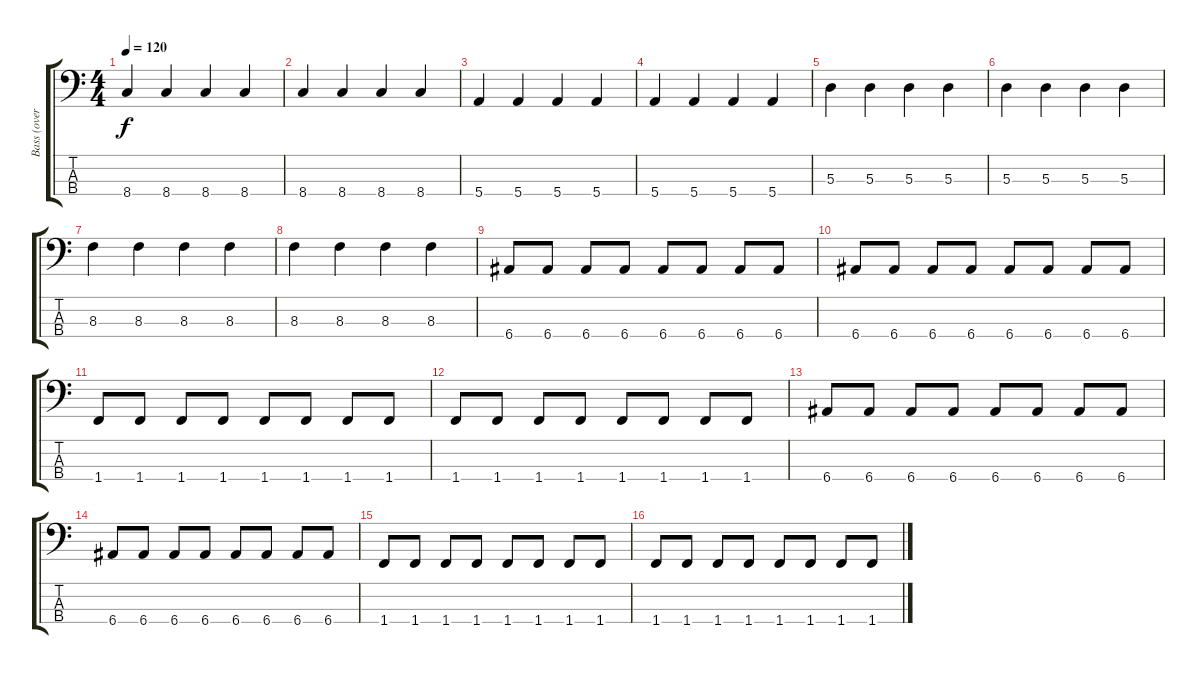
\track ("Bass (oversimplyfied)" "Bass (over") {instrument electricbassfinger}
\staff {score tabs}
\tuning (G2 D2 A1 E1) {hide}
\ts (4 4)
\tempo 120
\clef f4
\ks c
8.4.4{dy f} 8.4.4 8.4.4 8.4.4 |
8.4.4 8.4.4 8.4.4 8.4.4 |
5.4.4 5.4.4 5.4.4 5.4.4 |
5.4.4 5.4.4 5.4.4 5.4.4 |
5.3.4 5.3.4 5.3.4 5.3.4 |
5.3.4 5.3.4 5.3.4 5.3.4 |
8.3.4 8.3.4 8.3.4 8.3.4 |
8.3.4 8.3.4 8.3.4 8.3.4 |
6.4.8 6.4.8 6.4.8 6.4.8 6.4.8 6.4.8 6.4.8 6.4.8 |
6.4.8 6.4.8 6.4.8 6.4.8 6.4.8 6.4.8 6.4.8 6.4.8 |
1.4.8 1.4.8 1.4.8 1.4.8 1.4.8 1.4.8 1.4.8 1.4.8 |
1.4.8 1.4.8 1.4.8 1.4.8 1.4.8 1.4.8 1.4.8 1.4.8 |
6.4.8 6.4.8 6.4.8 6.4.8 6.4.8 6.4.8 6.4.8 6.4.8 |
6.4.8 6.4.8 6.4.8 6.4.8 6.4.8 6.4.8 6.4.8 6.4.8 |
1.4.8 1.4.8 1.4.8 1.4.8 1.4.8 1.4.8 1.4.8 1.4.8 |
1.4.8 1.4.8 1.4.8 1.4.8 1.4.8 1.4.8 1.4.8 1.4.8
